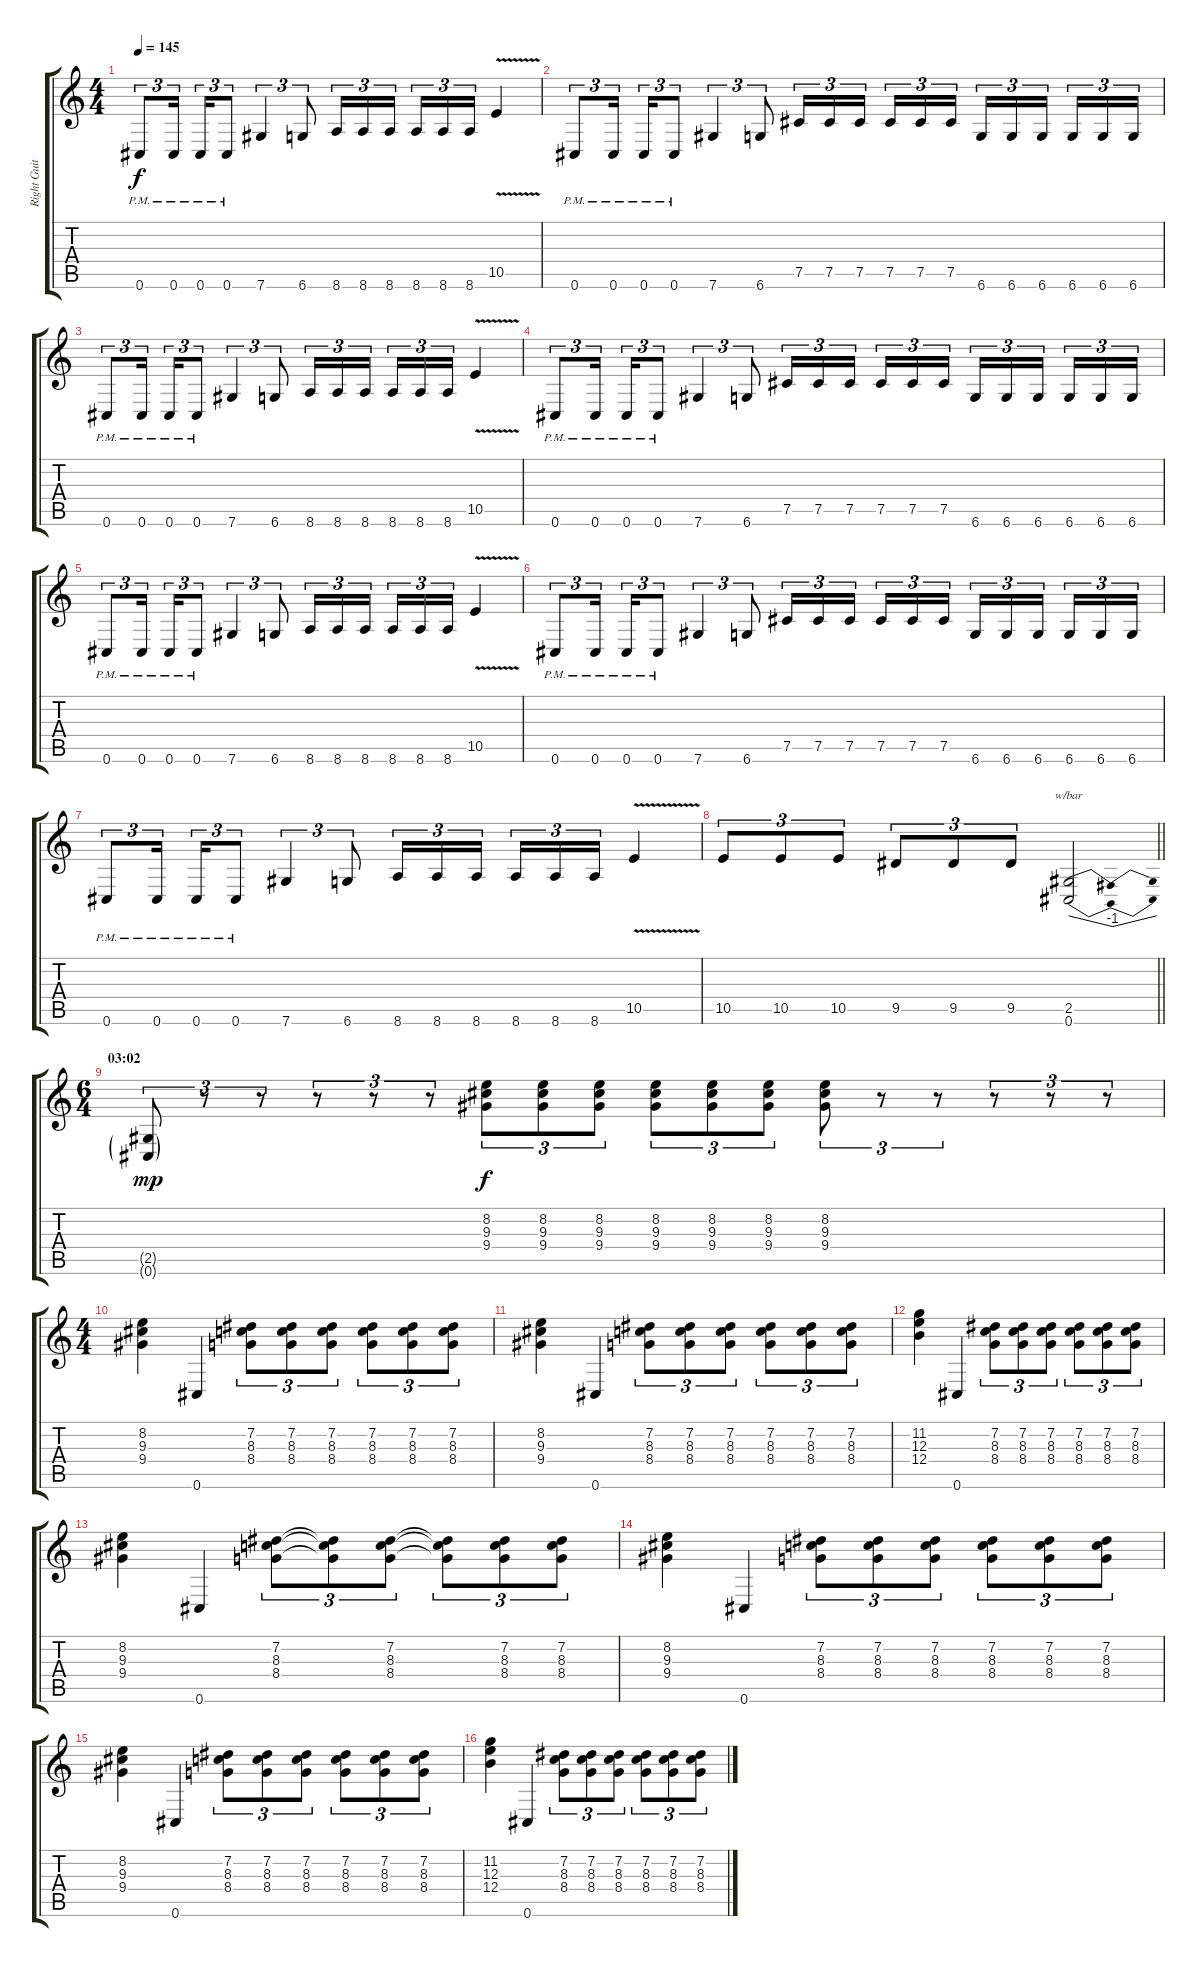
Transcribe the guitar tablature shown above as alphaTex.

\track ("Right Guitar" "Right Guit") {instrument distortionguitar}
\staff {score tabs}
\tuning (Db4 Ab3 E3 B2 Gb2 Db2) {hide}
\ts (4 4)
\tempo 145
\clef g2
\ks c
0.6{pm}.8{tu (3 2) dy f} 0.6{pm}.16{tu (3 2) beam splitsecondary} 0.6{pm}.16{tu (3 2)} 0.6{pm}.8{tu (3 2)} 7.6.4{tu (3 2)} 6.6.8{tu (3 2)} 8.6.16{tu (3 2)} 8.6.16{tu (3 2)} 8.6.16{tu (3 2) beam splitsecondary} 8.6.16{tu (3 2)} 8.6.16{tu (3 2)} 8.6.16{tu (3 2)} 10.5{v}.4 |
0.6{pm}.8{tu (3 2)} 0.6{pm}.16{tu (3 2) beam splitsecondary} 0.6{pm}.16{tu (3 2)} 0.6{pm}.8{tu (3 2)} 7.6.4{tu (3 2)} 6.6.8{tu (3 2)} 7.5.16{tu (3 2)} 7.5.16{tu (3 2)} 7.5.16{tu (3 2) beam splitsecondary} 7.5.16{tu (3 2)} 7.5.16{tu (3 2)} 7.5.16{tu (3 2)} 6.6.16{tu (3 2)} 6.6.16{tu (3 2)} 6.6.16{tu (3 2) beam splitsecondary} 6.6.16{tu (3 2)} 6.6.16{tu (3 2)} 6.6.16{tu (3 2)} |
0.6{pm}.8{tu (3 2)} 0.6{pm}.16{tu (3 2) beam splitsecondary} 0.6{pm}.16{tu (3 2)} 0.6{pm}.8{tu (3 2)} 7.6.4{tu (3 2)} 6.6.8{tu (3 2)} 8.6.16{tu (3 2)} 8.6.16{tu (3 2)} 8.6.16{tu (3 2) beam splitsecondary} 8.6.16{tu (3 2)} 8.6.16{tu (3 2)} 8.6.16{tu (3 2)} 10.5{v}.4 |
0.6{pm}.8{tu (3 2)} 0.6{pm}.16{tu (3 2) beam splitsecondary} 0.6{pm}.16{tu (3 2)} 0.6{pm}.8{tu (3 2)} 7.6.4{tu (3 2)} 6.6.8{tu (3 2)} 7.5.16{tu (3 2)} 7.5.16{tu (3 2)} 7.5.16{tu (3 2) beam splitsecondary} 7.5.16{tu (3 2)} 7.5.16{tu (3 2)} 7.5.16{tu (3 2)} 6.6.16{tu (3 2)} 6.6.16{tu (3 2)} 6.6.16{tu (3 2) beam splitsecondary} 6.6.16{tu (3 2)} 6.6.16{tu (3 2)} 6.6.16{tu (3 2)} |
0.6{pm}.8{tu (3 2)} 0.6{pm}.16{tu (3 2) beam splitsecondary} 0.6{pm}.16{tu (3 2)} 0.6{pm}.8{tu (3 2)} 7.6.4{tu (3 2)} 6.6.8{tu (3 2)} 8.6.16{tu (3 2)} 8.6.16{tu (3 2)} 8.6.16{tu (3 2) beam splitsecondary} 8.6.16{tu (3 2)} 8.6.16{tu (3 2)} 8.6.16{tu (3 2)} 10.5{v}.4 |
0.6{pm}.8{tu (3 2)} 0.6{pm}.16{tu (3 2) beam splitsecondary} 0.6{pm}.16{tu (3 2)} 0.6{pm}.8{tu (3 2)} 7.6.4{tu (3 2)} 6.6.8{tu (3 2)} 7.5.16{tu (3 2)} 7.5.16{tu (3 2)} 7.5.16{tu (3 2) beam splitsecondary} 7.5.16{tu (3 2)} 7.5.16{tu (3 2)} 7.5.16{tu (3 2)} 6.6.16{tu (3 2)} 6.6.16{tu (3 2)} 6.6.16{tu (3 2) beam splitsecondary} 6.6.16{tu (3 2)} 6.6.16{tu (3 2)} 6.6.16{tu (3 2)} |
0.6{pm}.8{tu (3 2)} 0.6{pm}.16{tu (3 2) beam splitsecondary} 0.6{pm}.16{tu (3 2)} 0.6{pm}.8{tu (3 2)} 7.6.4{tu (3 2)} 6.6.8{tu (3 2)} 8.6.16{tu (3 2)} 8.6.16{tu (3 2)} 8.6.16{tu (3 2) beam splitsecondary} 8.6.16{tu (3 2)} 8.6.16{tu (3 2)} 8.6.16{tu (3 2)} 10.5{v}.4 |
\barLineRight lightlight
10.5.8{tu (3 2)} 10.5.8{tu (3 2)} 10.5.8{tu (3 2)} 9.5.8{tu (3 2)} 9.5.8{tu (3 2)} 9.5.8{tu (3 2)} (2.5 0.6).2{tbe (dip default 0 0 30 -4 60 0)} |
\ts (6 4)
\section ("" "03:02")
(2.5{g} 0.6{g}).8{tu (3 2) dy mp} r.8{tu (3 2)} r.8{tu (3 2)} r.8{tu (3 2)} r.8{tu (3 2)} r.8{tu (3 2)} (8.2 9.3 9.4).8{tu (3 2) dy f} (8.2 9.3 9.4).8{tu (3 2)} (8.2 9.3 9.4).8{tu (3 2)} (8.2 9.3 9.4).8{tu (3 2)} (8.2 9.3 9.4).8{tu (3 2)} (8.2 9.3 9.4).8{tu (3 2)} (8.2 9.3 9.4).8{tu (3 2)} r.8{tu (3 2)} r.8{tu (3 2)} r.8{tu (3 2)} r.8{tu (3 2)} r.8{tu (3 2)} |
\ts (4 4)
(8.2 9.3 9.4).4 0.6.4 (7.2 8.3 8.4).8{tu (3 2)} (7.2 8.3 8.4).8{tu (3 2)} (7.2 8.3 8.4).8{tu (3 2)} (7.2 8.3 8.4).8{tu (3 2)} (7.2 8.3 8.4).8{tu (3 2)} (7.2 8.3 8.4).8{tu (3 2)} |
(8.2 9.3 9.4).4 0.6.4 (7.2 8.3 8.4).8{tu (3 2)} (7.2 8.3 8.4).8{tu (3 2)} (7.2 8.3 8.4).8{tu (3 2)} (7.2 8.3 8.4).8{tu (3 2)} (7.2 8.3 8.4).8{tu (3 2)} (7.2 8.3 8.4).8{tu (3 2)} |
(11.2 12.3 12.4).4 0.6.4 (7.2 8.3 8.4).8{tu (3 2)} (7.2 8.3 8.4).8{tu (3 2)} (7.2 8.3 8.4).8{tu (3 2)} (7.2 8.3 8.4).8{tu (3 2)} (7.2 8.3 8.4).8{tu (3 2)} (7.2 8.3 8.4).8{tu (3 2)} |
(8.2 9.3 9.4).4 0.6.4 (7.2 8.3 8.4).8{tu (3 2)} (7.2{t} 8.3{t} 8.4{t}).8{tu (3 2)} (7.2 8.3 8.4).8{tu (3 2)} (7.2{t} 8.3{t} 8.4{t}).8{tu (3 2)} (7.2 8.3 8.4).8{tu (3 2)} (7.2 8.3 8.4).8{tu (3 2)} |
(8.2 9.3 9.4).4 0.6.4 (7.2 8.3 8.4).8{tu (3 2)} (7.2 8.3 8.4).8{tu (3 2)} (7.2 8.3 8.4).8{tu (3 2)} (7.2 8.3 8.4).8{tu (3 2)} (7.2 8.3 8.4).8{tu (3 2)} (7.2 8.3 8.4).8{tu (3 2)} |
(8.2 9.3 9.4).4 0.6.4 (7.2 8.3 8.4).8{tu (3 2)} (7.2 8.3 8.4).8{tu (3 2)} (7.2 8.3 8.4).8{tu (3 2)} (7.2 8.3 8.4).8{tu (3 2)} (7.2 8.3 8.4).8{tu (3 2)} (7.2 8.3 8.4).8{tu (3 2)} |
(11.2 12.3 12.4).4 0.6.4 (7.2 8.3 8.4).8{tu (3 2)} (7.2 8.3 8.4).8{tu (3 2)} (7.2 8.3 8.4).8{tu (3 2)} (7.2 8.3 8.4).8{tu (3 2)} (7.2 8.3 8.4).8{tu (3 2)} (7.2 8.3 8.4).8{tu (3 2)}
